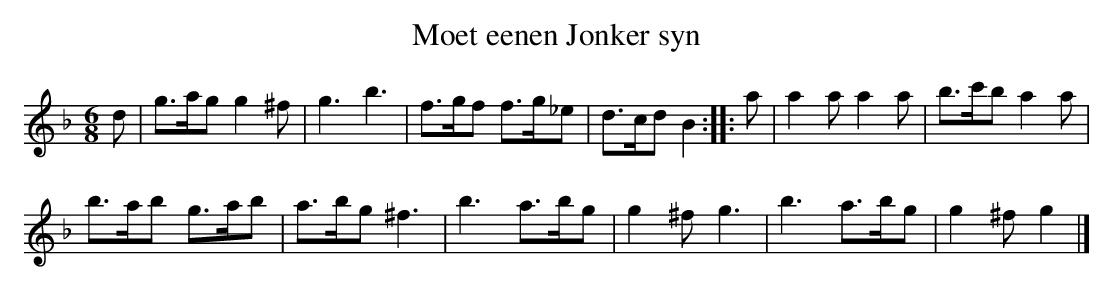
X:1
T:Moet eenen Jonker syn
M:6/8
K:Gdor
d|g>agg2^f|g3b3|f>gf f>g_e|d>cdB2:||:a|a2aa2a|b>c'ba2a|
b>ab g>ab|a>bg^f3|b3a>bg|g2^fg3|b3a>bg|g2^fg2|]
